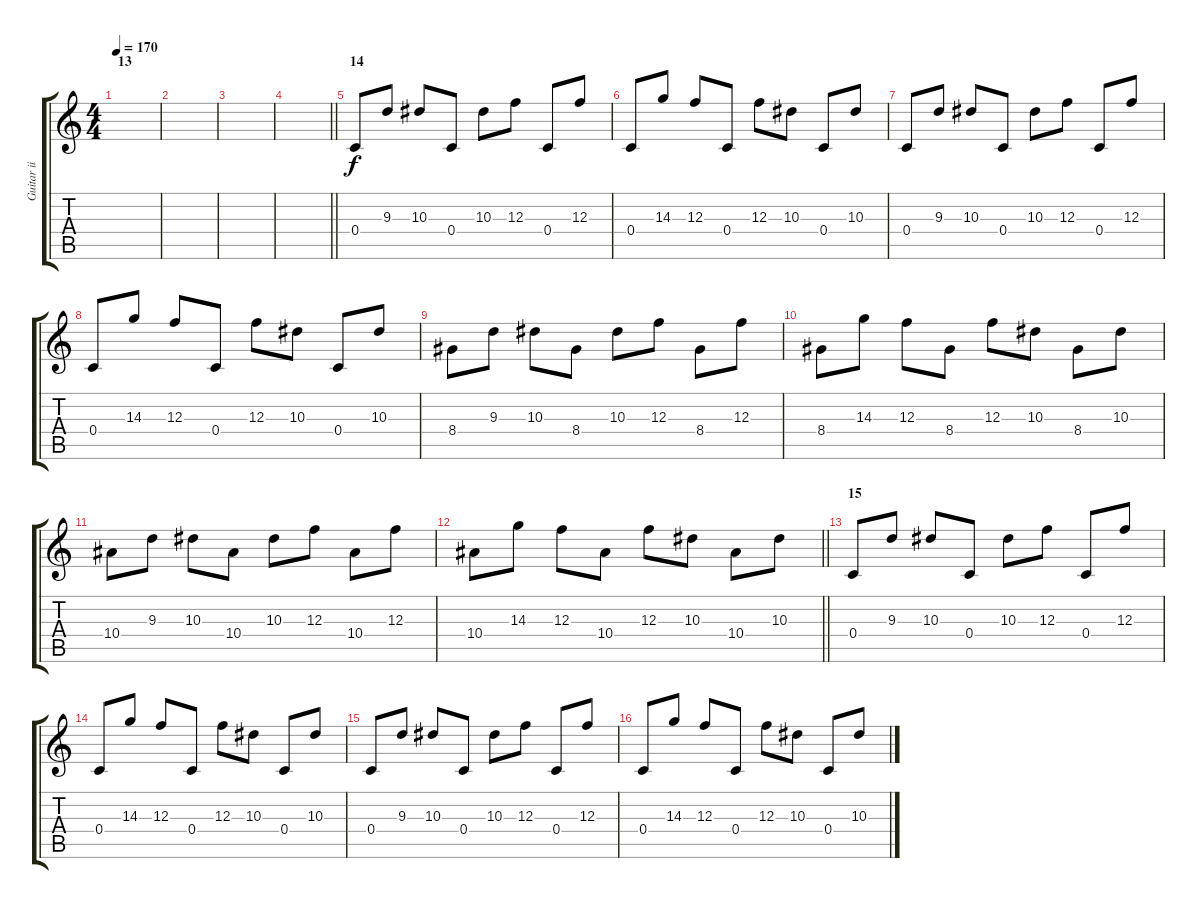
\track ("Guitar ii" "Guitar ii") {instrument distortionguitar}
\staff {score tabs}
\tuning (D4 A3 F3 C3 G2 C2) {hide}
\ts (4 4)
\section ("" "13")
\tempo 170
\clef g2
\ks c
|
|
|
\barLineRight lightlight
|
\section ("" "14")
0.4.8 9.3.8 10.3.8 0.4.8 10.3.8 12.3.8 0.4.8 12.3.8 |
0.4.8 14.3.8 12.3.8 0.4.8 12.3.8 10.3.8 0.4.8 10.3.8 |
0.4.8 9.3.8 10.3.8 0.4.8 10.3.8 12.3.8 0.4.8 12.3.8 |
0.4.8 14.3.8 12.3.8 0.4.8 12.3.8 10.3.8 0.4.8 10.3.8 |
8.4.8 9.3.8 10.3.8 8.4.8 10.3.8 12.3.8 8.4.8 12.3.8 |
8.4.8 14.3.8 12.3.8 8.4.8 12.3.8 10.3.8 8.4.8 10.3.8 |
10.4.8 9.3.8 10.3.8 10.4.8 10.3.8 12.3.8 10.4.8 12.3.8 |
\barLineRight lightlight
10.4.8 14.3.8 12.3.8 10.4.8 12.3.8 10.3.8 10.4.8 10.3.8 |
\section ("" "15")
0.4.8 9.3.8 10.3.8 0.4.8 10.3.8 12.3.8 0.4.8 12.3.8 |
0.4.8 14.3.8 12.3.8 0.4.8 12.3.8 10.3.8 0.4.8 10.3.8 |
0.4.8 9.3.8 10.3.8 0.4.8 10.3.8 12.3.8 0.4.8 12.3.8 |
0.4.8 14.3.8 12.3.8 0.4.8 12.3.8 10.3.8 0.4.8 10.3.8
